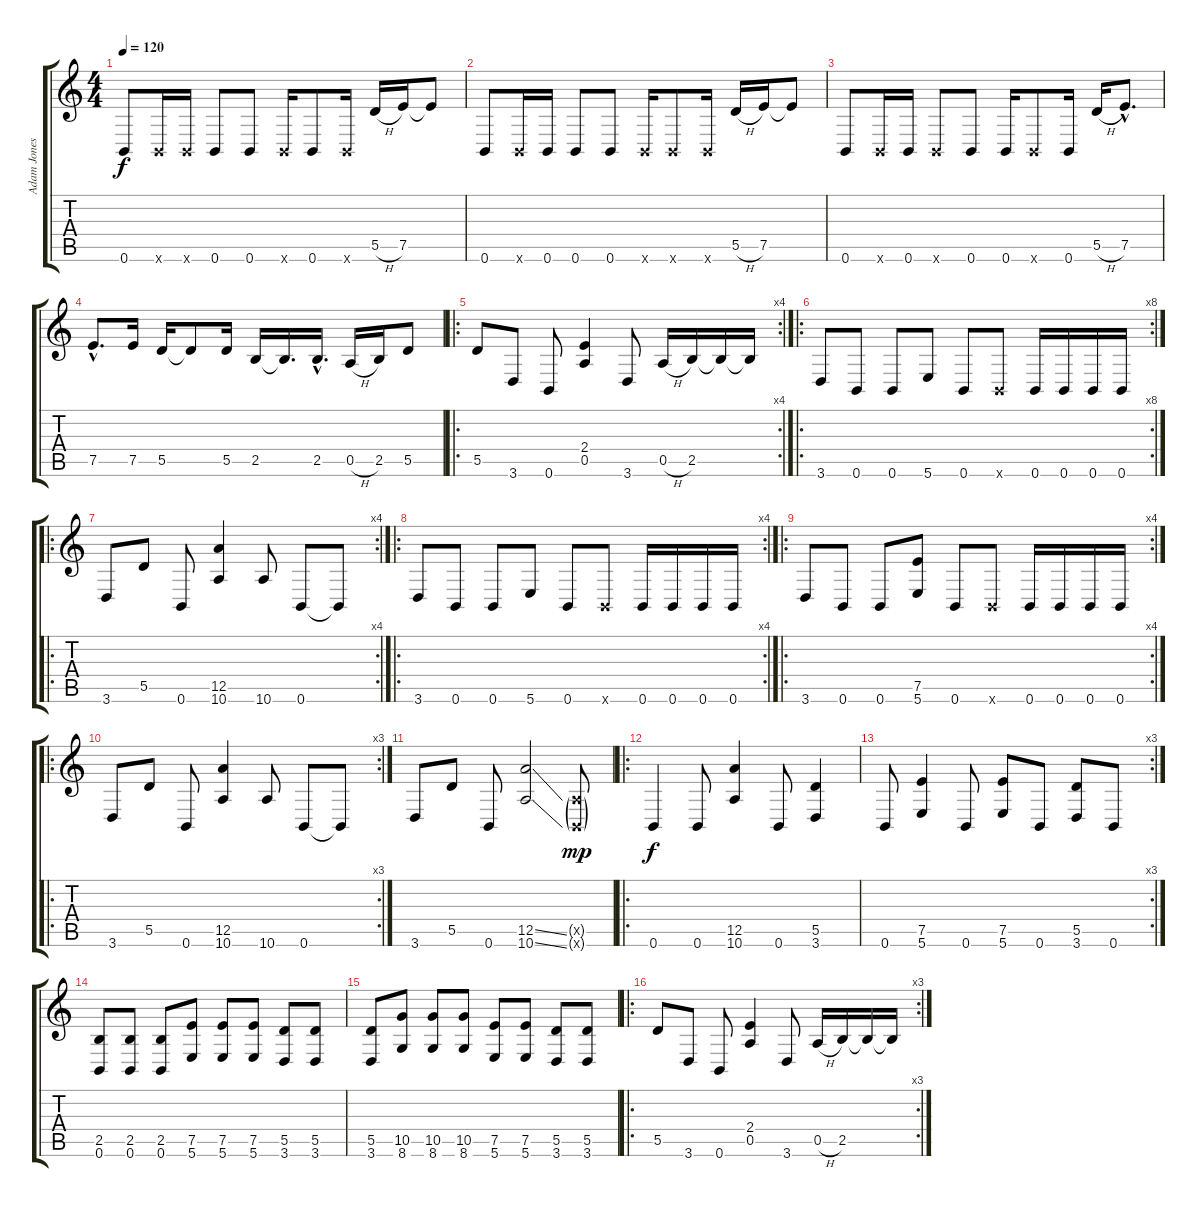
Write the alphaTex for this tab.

\track ("Adam Jones (Drop B)" "Adam Jones") {instrument distortionguitar}
\staff {score tabs}
\tuning (E4 B3 G3 D3 A2 B1) {hide}
\ts (4 4)
\tempo 120
\clef g2
\ks c
0.6.8{dy f instrument distortionguitar} 0.6{x}.16 0.6{x}.16 0.6.8 0.6.8 0.6{x}.16 0.6.8 0.6{x}.16 5.5{h}.16 7.5.16 7.5{t}.8 |
0.6.8 0.6{x}.16 0.6.16 0.6.8 0.6.8 0.6{x}.16 0.6{x}.8 0.6{x}.16 5.5{h}.16 7.5.16 7.5{t}.8 |
0.6.8 0.6{x}.16 0.6.16 0.6{x}.8 0.6.8 0.6.16 0.6{x}.8 0.6.16 5.5{h}.16 7.5{hac}.8{d} |
7.5{hac}.8{d} 7.5.16 5.5.16 5.5{t}.8 5.5.16 2.5.16 2.5{t}.16{d} 2.5{hac}.16{d} 0.5{h}.16 2.5.16 5.5.8 |
\ro
\rc 4
5.5.8 3.6.8{instrument electricguitarmuted} 0.6.8 (2.4 0.5).4{instrument distortionguitar} 3.6.8{instrument electricguitarmuted} 0.5{h}.16{instrument distortionguitar} 2.5.16 2.5{t}.16 2.5{t}.16 |
\ro
\rc 8
3.6.8{instrument electricguitarmuted} 0.6.8 0.6.8 5.6.8 0.6.8 0.6{x}.8 0.6.16 0.6.16 0.6.16 0.6.16 |
\ro
\rc 4
3.6.8{instrument distortionguitar} 5.5.8 0.6.8 (12.5 10.6).4 10.6.8 0.6.8 0.6{t}.8 |
\ro
\rc 4
3.6.8{instrument electricguitarmuted} 0.6.8 0.6.8 5.6.8 0.6.8 0.6{x}.8 0.6.16 0.6.16 0.6.16 0.6.16 |
\ro
\rc 4
3.6.8{instrument electricguitarmuted} 0.6.8 0.6.8 (7.5 5.6).8 0.6.8 0.6{x}.8 0.6.16 0.6.16 0.6.16 0.6.16 |
\ro
\rc 3
3.6.8{instrument distortionguitar} 5.5.8 0.6.8 (12.5 10.6).4 10.6.8 0.6.8 0.6{t}.8 |
3.6.8 5.5.8 0.6.8 (12.5{ss} 10.6{ss}).2 (0.5{g x} 0.6{g x}).8{dy mp} |
\ro
0.6.4{dy f} 0.6.8 (12.5 10.6).4 0.6.8 (5.5 3.6).4 |
\rc 3
0.6.8 (7.5 5.6).4 0.6.8 (7.5 5.6).8 0.6.8 (5.5 3.6).8 0.6.8 |
(2.5 0.6).8 (2.5 0.6).8 (2.5 0.6).8 (7.5 5.6).8 (7.5 5.6).8 (7.5 5.6).8 (5.5 3.6).8 (5.5 3.6).8 |
(5.5 3.6).8 (10.5 8.6).8 (10.5 8.6).8 (10.5 8.6).8 (7.5 5.6).8 (7.5 5.6).8 (5.5 3.6).8 (5.5 3.6).8 |
\ro
\rc 3
5.5.8 3.6.8{instrument electricguitarmuted} 0.6.8 (2.4 0.5).4{instrument distortionguitar} 3.6.8{instrument electricguitarmuted} 0.5{h}.16{instrument distortionguitar} 2.5.16 2.5{t}.16 2.5{t}.16
